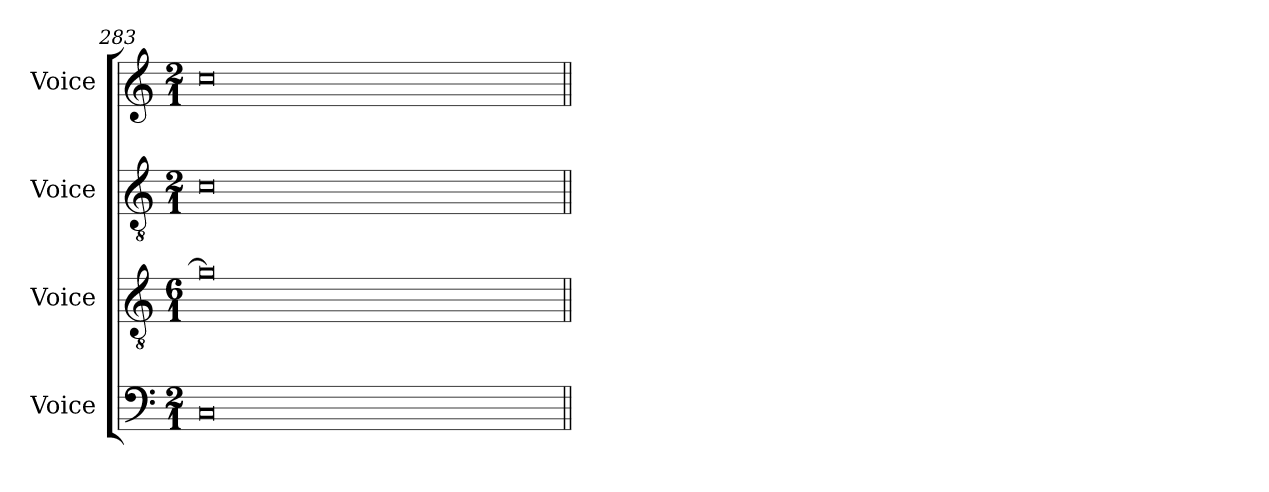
**kern	**kern	**kern	**kern
*part4	*part3	*part2	*part1
*staff4	*staff3	*staff2	*staff1
*I"Voice	*I"Voice	*I"Voice	*I"Voice
*I'V	*I'V	*I'V	*I'V
*clefF4	*clefGv2	*clefGv2	*clefG2
*k[]	*k[]	*k[]	*k[]
*M2/1	*M6/1	*M2/1	*M2/1
=283	=283	=283	=283
0C	0g]	0c	0cc
00ryy	00ryy	00ryy	00ryy
=||	=||	=||	=||
*-	*-	*-	*-
